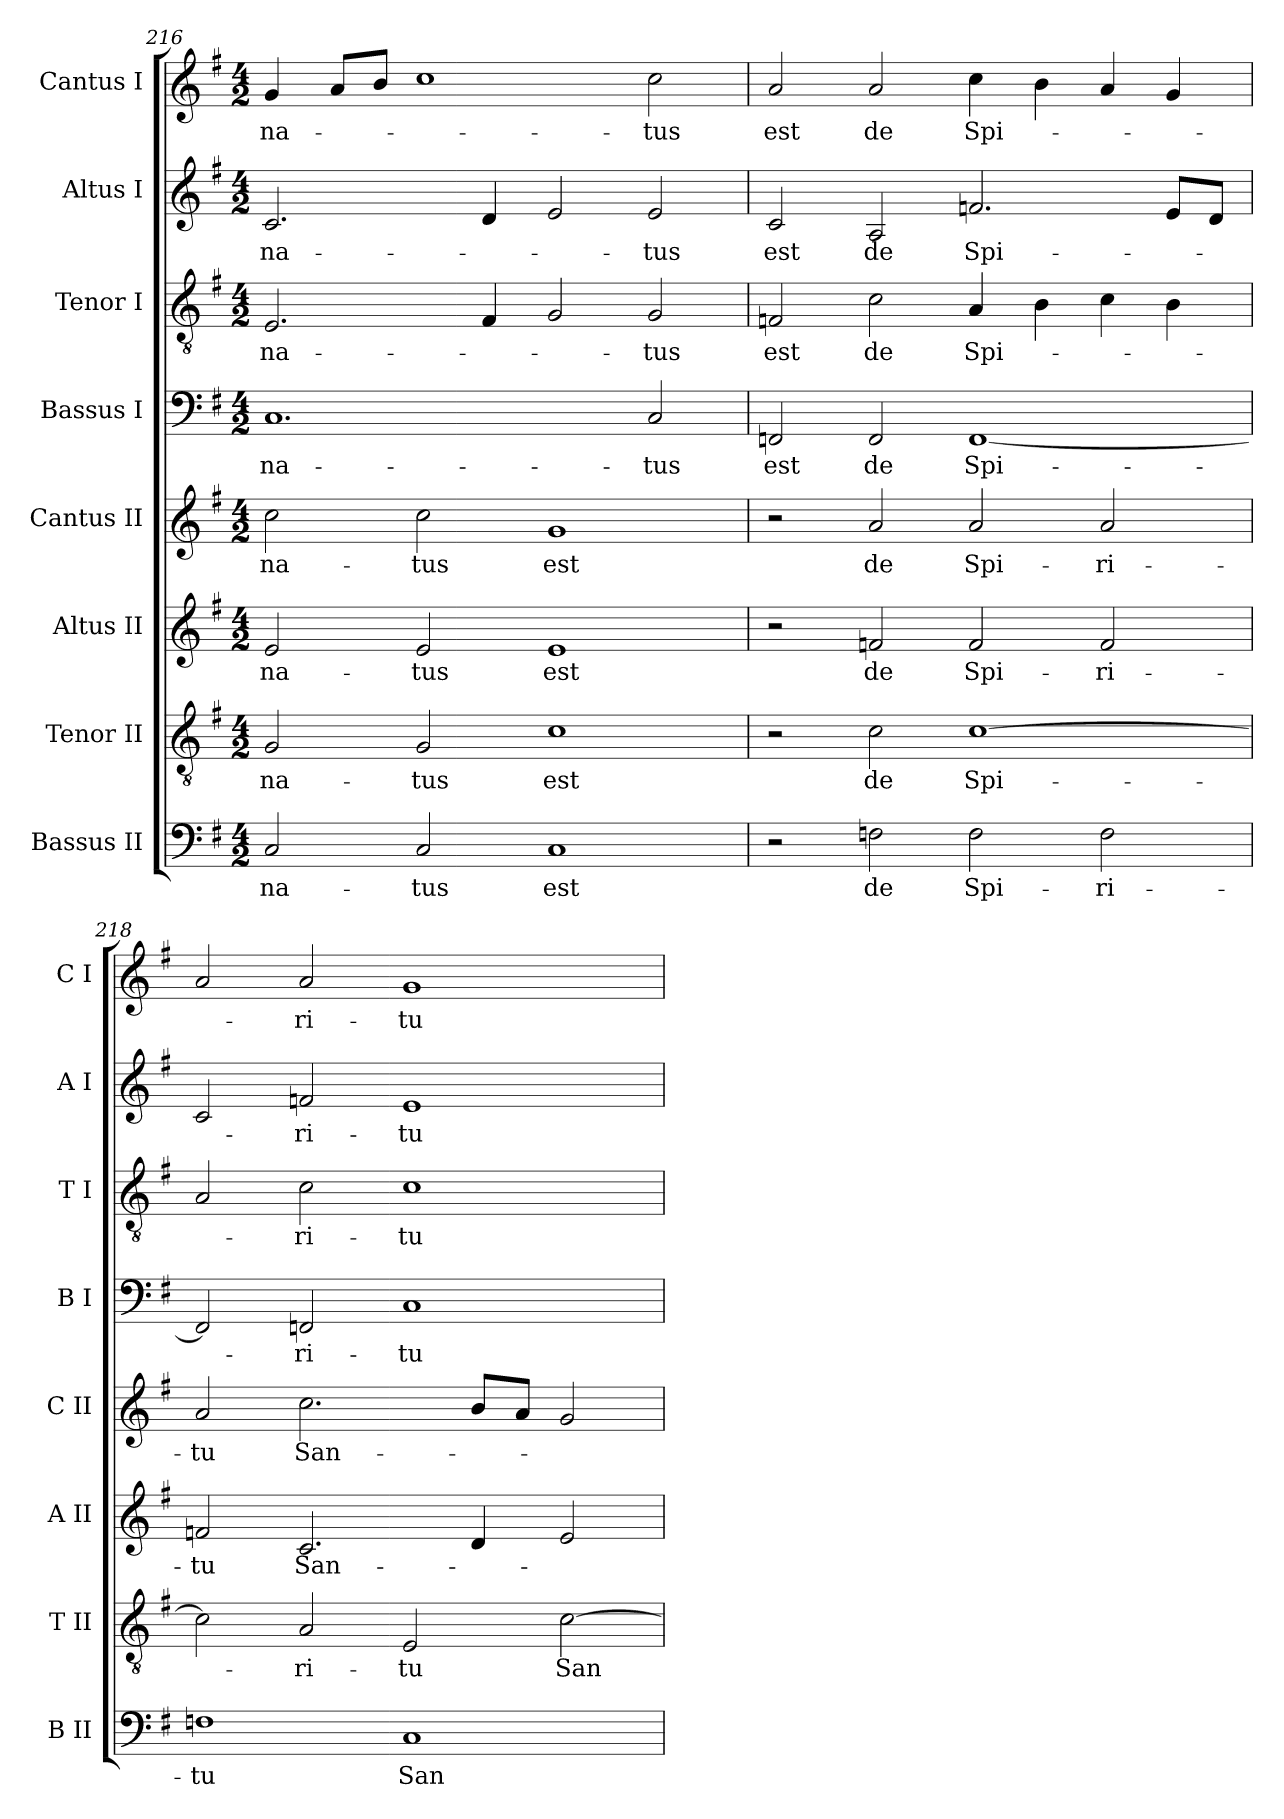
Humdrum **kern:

**kern	**text	**kern	**text	**kern	**text	**kern	**text	**kern	**text	**kern	**text	**kern	**text	**kern	**text
*part8	*part8	*part7	*part7	*part6	*part6	*part5	*part5	*part4	*part4	*part3	*part3	*part2	*part2	*part1	*part1
*staff8	*staff8	*staff7	*staff7	*staff6	*staff6	*staff5	*staff5	*staff4	*staff4	*staff3	*staff3	*staff2	*staff2	*staff1	*staff1
*I"Bassus II	*	*I"Tenor II	*	*I"Altus II	*	*I"Cantus II	*	*I"Bassus I	*	*I"Tenor I	*	*I"Altus I	*	*I"Cantus I	*
*I'B II	*	*I'T II	*	*I'A II	*	*I'C II	*	*I'B I	*	*I'T I	*	*I'A I	*	*I'C I	*
!!LO:PB:g=z
*clefF4	*	*clefGv2	*	*clefG2	*	*clefG2	*	*clefF4	*	*clefGv2	*	*clefG2	*	*clefG2	*
*k[f#]	*	*k[f#]	*	*k[f#]	*	*k[f#]	*	*k[f#]	*	*k[f#]	*	*k[f#]	*	*k[f#]	*
*G:	*	*G:	*	*G:	*	*G:	*	*G:	*	*G:	*	*G:	*	*G:	*
*M4/2	*	*M4/2	*	*M4/2	*	*M4/2	*	*M4/2	*	*M4/2	*	*M4/2	*	*M4/2	*
=216	=216	=216	=216	=216	=216	=216	=216	=216	=216	=216	=216	=216	=216	=216	=216
!	!LO:LY:b	!	!	!	!	!	!	!	!	!	!	!	!	!	!
!	!	!	!LO:LY:b	!	!	!	!	!	!	!	!	!	!	!	!
!	!	!	!	!	!LO:LY:b	!	!	!	!	!	!	!	!	!	!
!	!	!	!	!	!	!	!LO:LY:b	!	!	!	!	!	!	!	!
!	!	!	!	!	!	!	!	!	!LO:LY:b	!	!	!	!	!	!
!	!	!	!	!	!	!	!	!	!	!	!LO:LY:b	!	!	!	!
!	!	!	!	!	!	!	!	!	!	!	!	!	!LO:LY:b	!	!
!	!	!	!	!	!	!	!	!	!	!	!	!	!	!	!LO:LY:b
2C/	-na-	2G/	-na-	2e/	-na-	2cc\	-na-	1.C	-na-	2.E/	-na-	2.c/	-na-	4g/	-na-
.	.	.	.	.	.	.	.	.	.	.	.	.	.	8a/L	.
.	.	.	.	.	.	.	.	.	.	.	.	.	.	8b/J	.
!	!LO:LY:b	!	!	!	!	!	!	!	!	!	!	!	!	!	!
!	!	!	!LO:LY:b	!	!	!	!	!	!	!	!	!	!	!	!
!	!	!	!	!	!LO:LY:b	!	!	!	!	!	!	!	!	!	!
!	!	!	!	!	!	!	!LO:LY:b	!	!	!	!	!	!	!	!
2C/	-tus	2G/	-tus	2e/	-tus	2cc\	-tus	.	.	.	.	.	.	1cc	.
.	.	.	.	.	.	.	.	.	.	4F#/	.	4d/	.	.	.
!	!LO:LY:b	!	!	!	!	!	!	!	!	!	!	!	!	!	!
!	!	!	!LO:LY:b	!	!	!	!	!	!	!	!	!	!	!	!
!	!	!	!	!	!LO:LY:b	!	!	!	!	!	!	!	!	!	!
!	!	!	!	!	!	!	!LO:LY:b	!	!	!	!	!	!	!	!
1C	est	1c	est	1e	est	1g	est	.	.	2G/	.	2e/	.	.	.
!	!	!	!	!	!	!	!	!	!LO:LY:b	!	!	!	!	!	!
!	!	!	!	!	!	!	!	!	!	!	!LO:LY:b	!	!	!	!
!	!	!	!	!	!	!	!	!	!	!	!	!	!LO:LY:b	!	!
!	!	!	!	!	!	!	!	!	!	!	!	!	!	!	!LO:LY:b
.	.	.	.	.	.	.	.	2C/	-tus	2G/	-tus	2e/	-tus	2cc\	-tus
=217	=217	=217	=217	=217	=217	=217	=217	=217	=217	=217	=217	=217	=217	=217	=217
!	!	!	!	!	!	!	!	!	!LO:LY:b	!	!	!	!	!	!
!	!	!	!	!	!	!	!	!	!	!	!LO:LY:b	!	!	!	!
!	!	!	!	!	!	!	!	!	!	!	!	!	!LO:LY:b	!	!
!	!	!	!	!	!	!	!	!	!	!	!	!	!	!	!LO:LY:b
2r	.	2r	.	2r	.	2r	.	2FFn/	est	2Fn/	est	2c/	est	2a/	est
!	!LO:LY:b	!	!	!	!	!	!	!	!	!	!	!	!	!	!
!	!	!	!LO:LY:b	!	!	!	!	!	!	!	!	!	!	!	!
!	!	!	!	!	!LO:LY:b	!	!	!	!	!	!	!	!	!	!
!	!	!	!	!	!	!	!LO:LY:b	!	!	!	!	!	!	!	!
!	!	!	!	!	!	!	!	!	!LO:LY:b	!	!	!	!	!	!
!	!	!	!	!	!	!	!	!	!	!	!LO:LY:b	!	!	!	!
!	!	!	!	!	!	!	!	!	!	!	!	!	!LO:LY:b	!	!
!	!	!	!	!	!	!	!	!	!	!	!	!	!	!	!LO:LY:b
2Fn\	de	2c\	de	2fn/	de	2a/	de	2FF/	de	2c\	de	2A/	de	2a/	de
!	!LO:LY:b	!	!	!	!	!	!	!	!	!	!	!	!	!	!
!	!	!	!LO:LY:b	!	!	!	!	!	!	!	!	!	!	!	!
!	!	!	!	!	!LO:LY:b	!	!	!	!	!	!	!	!	!	!
!	!	!	!	!	!	!	!LO:LY:b	!	!	!	!	!	!	!	!
!	!	!	!	!	!	!	!	!	!LO:LY:b	!	!	!	!	!	!
!	!	!	!	!	!	!	!	!	!	!	!LO:LY:b	!	!	!	!
!	!	!	!	!	!	!	!	!	!	!	!	!	!LO:LY:b	!	!
!	!	!	!	!	!	!	!	!	!	!	!	!	!	!	!LO:LY:b
2F\	Spi-	[1c	Spi-	2f/	Spi-	2a/	Spi-	[1FF	Spi-	4A/	Spi-	2.fn/	Spi-	4cc\	Spi-
.	.	.	.	.	.	.	.	.	.	4B\	.	.	.	4b\	.
!	!LO:LY:b	!	!	!	!	!	!	!	!	!	!	!	!	!	!
!	!	!	!	!	!LO:LY:b	!	!	!	!	!	!	!	!	!	!
!	!	!	!	!	!	!	!LO:LY:b	!	!	!	!	!	!	!	!
2F\	-ri-	.	.	2f/	-ri-	2a/	-ri-	.	.	4c\	.	.	.	4a/	.
.	.	.	.	.	.	.	.	.	.	4B\	.	8e/L	.	4g/	.
.	.	.	.	.	.	.	.	.	.	.	.	8d/J	.	.	.
=218	=218	=218	=218	=218	=218	=218	=218	=218	=218	=218	=218	=218	=218	=218	=218
!	!LO:LY:b	!	!	!	!	!	!	!	!	!	!	!	!	!	!
!	!	!	!	!	!LO:LY:b	!	!	!	!	!	!	!	!	!	!
!	!	!	!	!	!	!	!LO:LY:b	!	!	!	!	!	!	!	!
1Fn	-tu	2c\]	.	2fn/	-tu	2a/	-tu	2FF/]	.	2A/	.	2c/	.	2a/	.
!	!	!	!LO:LY:b	!	!	!	!	!	!	!	!	!	!	!	!
!	!	!	!	!	!LO:LY:b	!	!	!	!	!	!	!	!	!	!
!	!	!	!	!	!	!	!LO:LY:b	!	!	!	!	!	!	!	!
!	!	!	!	!	!	!	!	!	!LO:LY:b	!	!	!	!	!	!
!	!	!	!	!	!	!	!	!	!	!	!LO:LY:b	!	!	!	!
!	!	!	!	!	!	!	!	!	!	!	!	!	!LO:LY:b	!	!
!	!	!	!	!	!	!	!	!	!	!	!	!	!	!	!LO:LY:b
.	.	2A/	-ri-	2.c/	San-	2.cc\	San-	2FFn/	-ri-	2c\	-ri-	2fn/	-ri-	2a/	-ri-
!	!LO:LY:b	!	!	!	!	!	!	!	!	!	!	!	!	!	!
!	!	!	!LO:LY:b	!	!	!	!	!	!	!	!	!	!	!	!
!	!	!	!	!	!	!	!	!	!LO:LY:b	!	!	!	!	!	!
!	!	!	!	!	!	!	!	!	!	!	!LO:LY:b	!	!	!	!
!	!	!	!	!	!	!	!	!	!	!	!	!	!LO:LY:b	!	!
!	!	!	!	!	!	!	!	!	!	!	!	!	!	!	!LO:LY:b
1C	San-	2E/	-tu	.	.	.	.	1C	-tu	1c	-tu	1e	-tu	1g	-tu
.	.	.	.	4d/	.	8b/L	.	.	.	.	.	.	.	.	.
.	.	.	.	.	.	8a/J	.	.	.	.	.	.	.	.	.
!	!	!	!LO:LY:b	!	!	!	!	!	!	!	!	!	!	!	!
.	.	[2c\	San-	2e/	.	2g/	.	.	.	.	.	.	.	.	.
=	=	=	=	=	=	=	=	=	=	=	=	=	=	=	=
*-	*-	*-	*-	*-	*-	*-	*-	*-	*-	*-	*-	*-	*-	*-	*-
